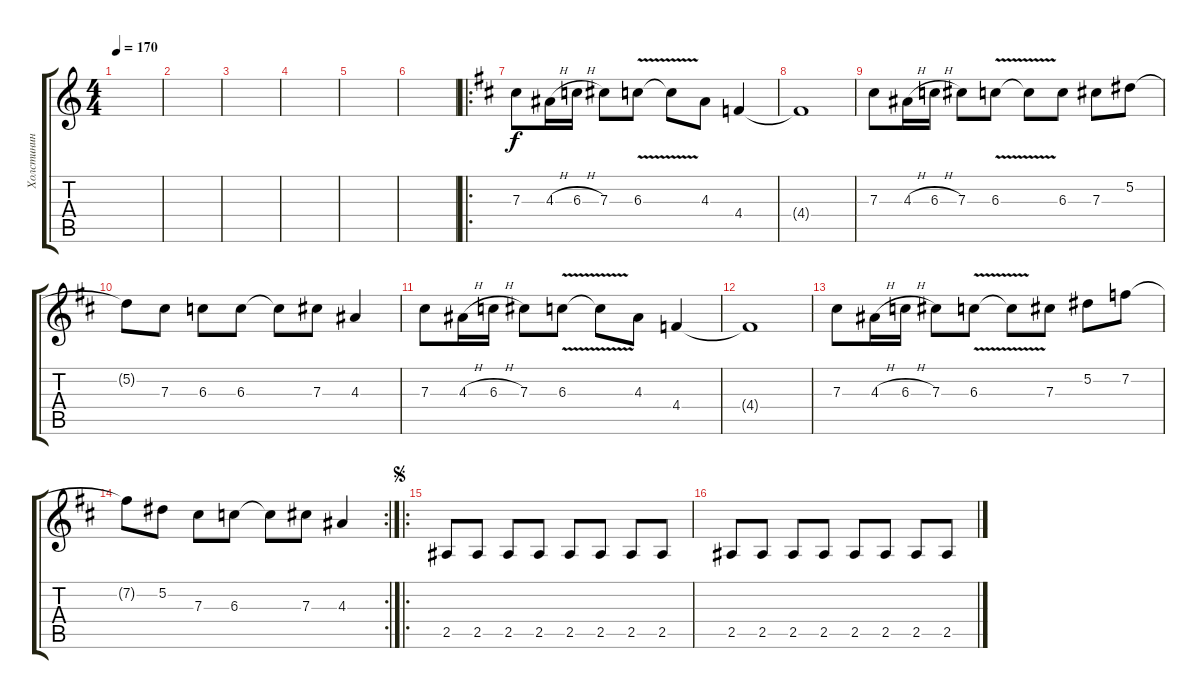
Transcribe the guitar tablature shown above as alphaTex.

\track ("Холстинин" "Холстинин") {instrument overdrivenguitar}
\staff {score tabs}
\tuning (Eb4 Bb3 Gb3 Db3 Ab2 Eb2) {hide}
\ts (4 4)
\tempo 170
\clef g2
\ks c
|
|
|
|
|
|
\ro
\ks d
7.3.8 4.3{h}.16 6.3{h}.16 7.3.8 6.3{v}.8 6.3{v t}.8 4.3.8 4.4.4 |
4.4{t}.1 |
7.3.8 4.3{h}.16 6.3{h}.16 7.3.8 6.3{v}.8 6.3{v t}.8 6.3.8 7.3.8 5.2.8 |
5.2{t}.8 7.3.8 6.3.8 6.3.8 6.3{t}.8 7.3.8 4.3.4 |
7.3.8 4.3{h}.16 6.3{h}.16 7.3.8 6.3{v}.8 6.3{v t}.8 4.3.8 4.4.4 |
4.4{t}.1 |
7.3.8 4.3{h}.16 6.3{h}.16 7.3.8 6.3{v}.8 6.3{v t}.8 7.3.8 5.2.8 7.2.8 |
\rc 2
7.2{t}.8 5.2.8 7.3.8 6.3.8 6.3{t}.8 7.3.8 4.3.4 |
\ro
\jump segno
2.5.8 2.5.8 2.5.8 2.5.8 2.5.8 2.5.8 2.5.8 2.5.8 |
2.5.8 2.5.8 2.5.8 2.5.8 2.5.8 2.5.8 2.5.8 2.5.8
